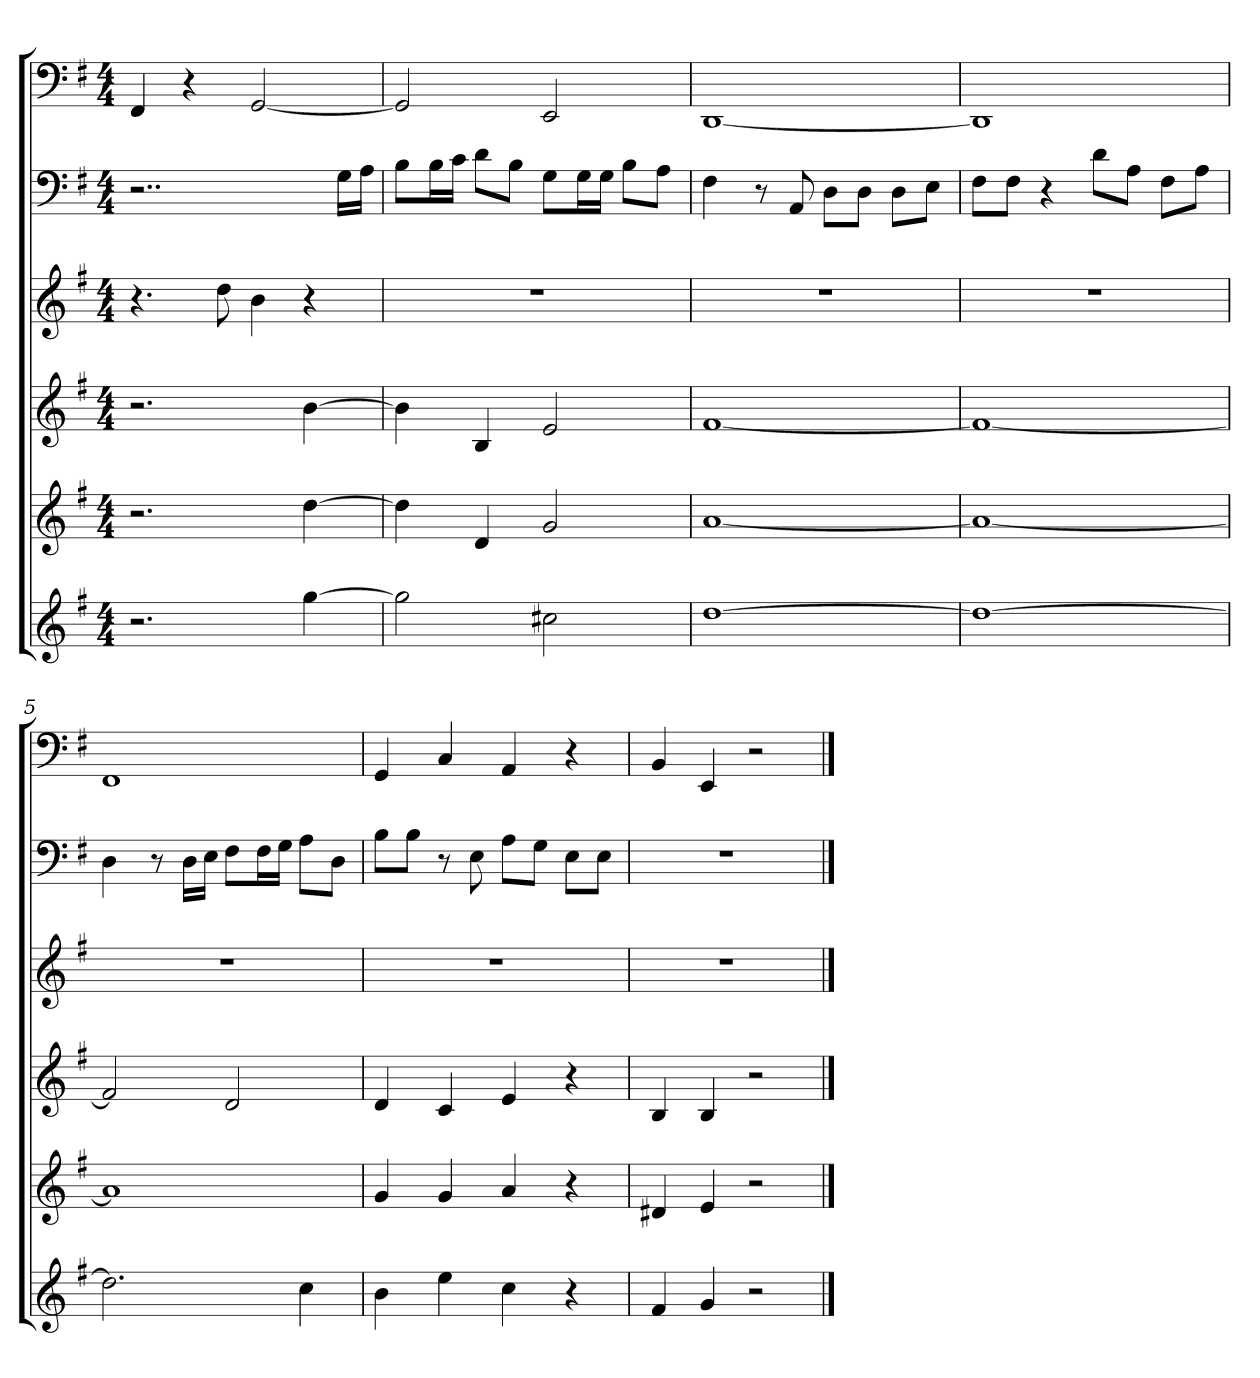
**kern	**kern	**kern	**kern	**kern	**kern
*part6	*part5	*part4	*part3	*part2	*part1
*staff6	*staff5	*staff4	*staff3	*staff2	*staff1
*k[f#]	*k[f#]	*k[f#]	*k[f#]	*k[f#]	*k[f#]
*G:	*G:	*G:	*G:	*G:	*G:
*M4/4	*M4/4	*M4/4	*M4/4	*M4/4	*M4/4
=1	=1	=1	=1	=1	=1
2.r	2.r	2.r	4.r	2..r	4FF#
.	.	.	.	.	4r
.	.	.	8dd	.	.
.	.	.	4b	.	[2GG
[4gg	[4dd	[4b	4r	.	.
.	.	.	.	16GLL	.
.	.	.	.	16AJJ	.
=2	=2	=2	=2	=2	=2
2gg]	4dd]	4b]	1r	8BL	2GG]
.	.	.	.	16BL	.
.	.	.	.	16cJJ	.
.	4d	4B	.	8dL	.
.	.	.	.	8BJ	.
2cc#X	2g	2e	.	8GL	2EE
.	.	.	.	16GL	.
.	.	.	.	16GJJ	.
.	.	.	.	8BL	.
.	.	.	.	8AJ	.
=3	=3	=3	=3	=3	=3
[1dd	[1a	[1f#	1r	4F#	[1DD
.	.	.	.	8r	.
.	.	.	.	8AA	.
.	.	.	.	8DL	.
.	.	.	.	8DJ	.
.	.	.	.	8DL	.
.	.	.	.	8EJ	.
=4	=4	=4	=4	=4	=4
1dd_	1a_	1f#_	1r	8F#L	1DD]
.	.	.	.	8F#J	.
.	.	.	.	4r	.
.	.	.	.	8dL	.
.	.	.	.	8AJ	.
.	.	.	.	8F#L	.
.	.	.	.	8AJ	.
=5	=5	=5	=5	=5	=5
2.dd]	1a]	2f#]	1r	4D	1FF#
.	.	.	.	8r	.
.	.	.	.	16DLL	.
.	.	.	.	16EJJ	.
.	.	2d	.	8F#L	.
.	.	.	.	16F#L	.
.	.	.	.	16GJJ	.
4cc	.	.	.	8AL	.
.	.	.	.	8DJ	.
=6	=6	=6	=6	=6	=6
4b	4g	4d	1r	8BL	4GG
.	.	.	.	8BJ	.
4ee	4g	4c	.	8r	4C
.	.	.	.	8E	.
4cc	4a	4e	.	8AL	4AA
.	.	.	.	8GJ	.
4r	4r	4r	.	8EL	4r
.	.	.	.	8EJ	.
=7	=7	=7	=7	=7	=7
4f#	4d#X	4B	1r	1r	4BB
4g	4e	4B	.	.	4EE
2r	2r	2r	.	.	2r
==	==	==	==	==	==
*-	*-	*-	*-	*-	*-
